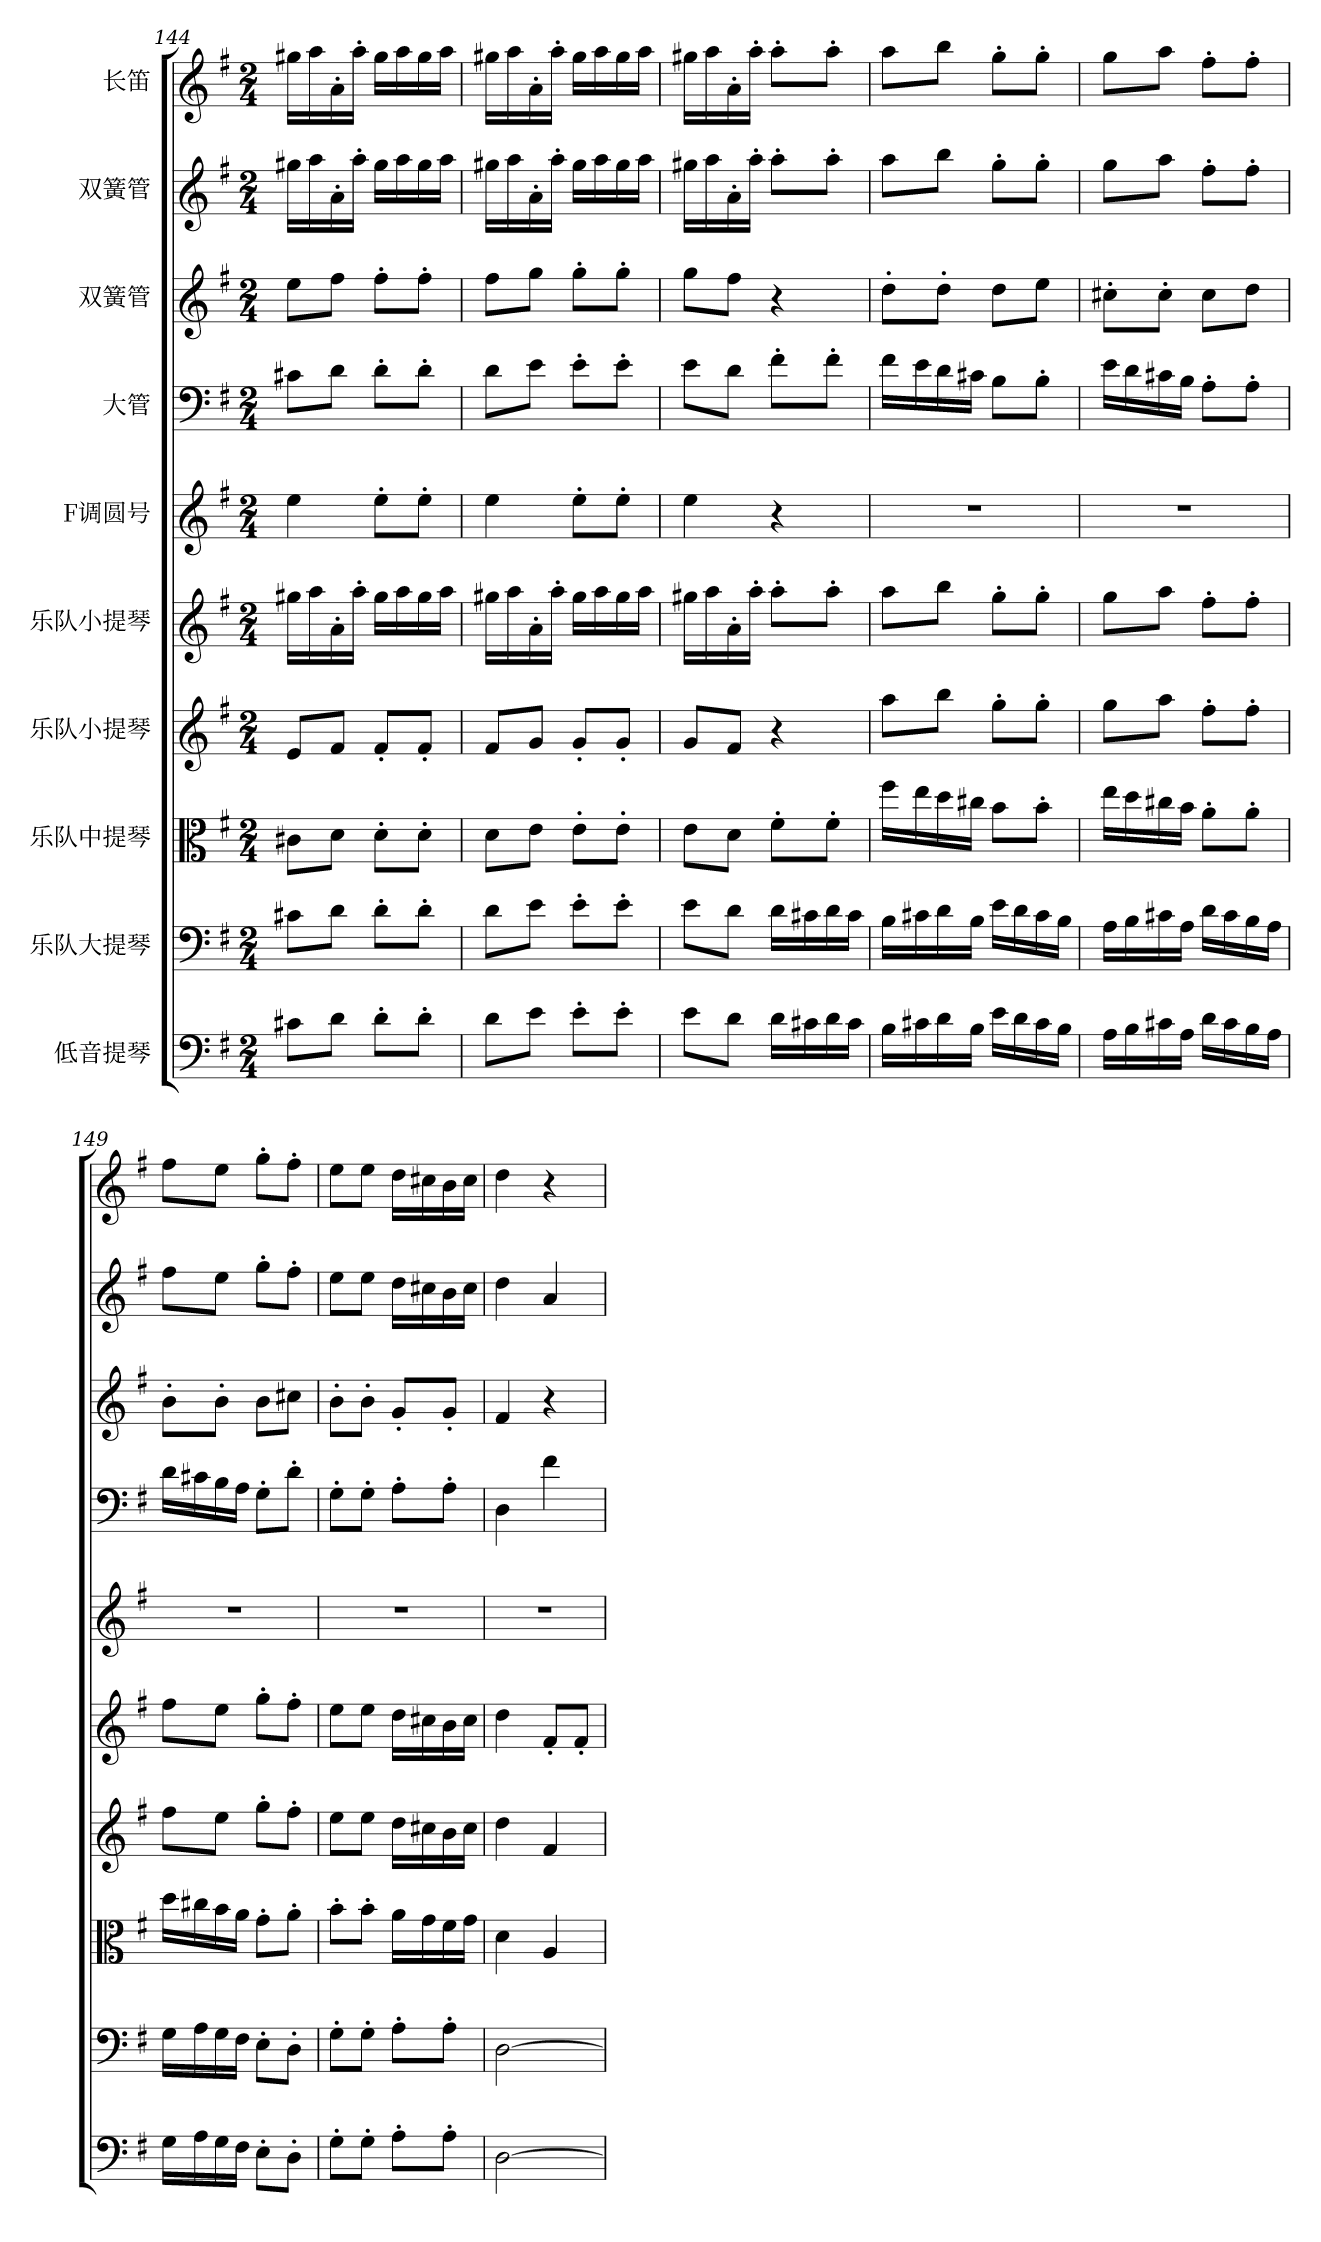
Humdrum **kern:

**kern	**kern	**kern	**kern	**kern	**kern	**kern	**kern	**kern	**kern
*part10	*part9	*part8	*part7	*part6	*part5	*part4	*part3	*part2	*part1
*staff10	*staff9	*staff8	*staff7	*staff6	*staff5	*staff4	*staff3	*staff2	*staff1
*I"低音提琴	*I"乐队大提琴	*I"乐队中提琴	*I"乐队小提琴	*I"乐队小提琴	*I"F调圆号	*I"大管	*I"双簧管	*I"双簧管	*I"长笛
*clefF4	*clefF4	*clefC3	*clefG2	*clefG2	*clefG2	*clefF4	*clefG2	*clefG2	*clefG2
*ITrd7c12	*	*	*	*	*ITrd4c7	*	*	*	*
*k[f#]	*k[f#]	*k[f#]	*k[f#]	*k[f#]	*k[]	*k[f#]	*k[f#]	*k[f#]	*k[f#]
*M2/4	*M2/4	*M2/4	*M2/4	*M2/4	*M2/4	*M2/4	*M2/4	*M2/4	*M2/4
=144	=144	=144	=144	=144	=144	=144	=144	=144	=144
8C#X\L	8c#X\L	8c#X\L	8e/L	16gg#X\LL	4a\	8c#X\L	8ee\L	16gg#X\LL	16gg#X\LL
.	.	.	.	16aa\	.	.	.	16aa\	16aa\
8D\J	8d\J	8d\J	8f#/J	16a'\	.	8d\J	8ff#\J	16a'\	16a'\
.	.	.	.	16aa'\JJ	.	.	.	16aa'\JJ	16aa'\JJ
8D'\L	8d'\L	8d'\L	8f#'/L	16gg#\LL	8a'\L	8d'\L	8ff#'\L	16gg#\LL	16gg#\LL
.	.	.	.	16aa\	.	.	.	16aa\	16aa\
8D'\J	8d'\J	8d'\J	8f#'/J	16gg#\	8a'\J	8d'\J	8ff#'\J	16gg#\	16gg#\
.	.	.	.	16aa\JJ	.	.	.	16aa\JJ	16aa\JJ
=145	=145	=145	=145	=145	=145	=145	=145	=145	=145
8D\L	8d\L	8d\L	8f#/L	16gg#X\LL	4a\	8d\L	8ff#\L	16gg#X\LL	16gg#X\LL
.	.	.	.	16aa\	.	.	.	16aa\	16aa\
8E\J	8e\J	8e\J	8g/J	16a'\	.	8e\J	8gg\J	16a'\	16a'\
.	.	.	.	16aa'\JJ	.	.	.	16aa'\JJ	16aa'\JJ
8E'\L	8e'\L	8e'\L	8g'/L	16gg#\LL	8a'\L	8e'\L	8gg'\L	16gg#\LL	16gg#\LL
.	.	.	.	16aa\	.	.	.	16aa\	16aa\
8E'\J	8e'\J	8e'\J	8g'/J	16gg#\	8a'\J	8e'\J	8gg'\J	16gg#\	16gg#\
.	.	.	.	16aa\JJ	.	.	.	16aa\JJ	16aa\JJ
!!LO:PB:g=z
=146	=146	=146	=146	=146	=146	=146	=146	=146	=146
8E\L	8e\L	8e\L	8g/L	16gg#X\LL	4a\	8e\L	8gg\L	16gg#X\LL	16gg#X\LL
.	.	.	.	16aa\	.	.	.	16aa\	16aa\
8D\J	8d\J	8d\J	8f#/J	16a'\	.	8d\J	8ff#\J	16a'\	16a'\
.	.	.	.	16aa'\JJ	.	.	.	16aa'\JJ	16aa'\JJ
16D\LL	16d\LL	8f#'\L	4r	8aa'\L	4r	8f#'\L	4r	8aa'\L	8aa'\L
16C#X\	16c#X\	.	.	.	.	.	.	.	.
16D\	16d\	8f#'\J	.	8aa'\J	.	8f#'\J	.	8aa'\J	8aa'\J
16C#\JJ	16c#\JJ	.	.	.	.	.	.	.	.
=147	=147	=147	=147	=147	=147	=147	=147	=147	=147
16BB\LL	16B\LL	16ff#\LL	8aa\L	8aa\L	2r	16f#\LL	8dd'\L	8aa\L	8aa\L
16C#X\	16c#X\	16ee\	.	.	.	16e\	.	.	.
16D\	16d\	16dd\	8bb\J	8bb\J	.	16d\	8dd'\J	8bb\J	8bb\J
16BB\JJ	16B\JJ	16cc#X\JJ	.	.	.	16c#X\JJ	.	.	.
16E\LL	16e\LL	8b\L	8gg'\L	8gg'\L	.	8B\L	8dd\L	8gg'\L	8gg'\L
16D\	16d\	.	.	.	.	.	.	.	.
16C#\	16c#\	8b'\J	8gg'\J	8gg'\J	.	8B'\J	8ee\J	8gg'\J	8gg'\J
16BB\JJ	16B\JJ	.	.	.	.	.	.	.	.
=148	=148	=148	=148	=148	=148	=148	=148	=148	=148
16AA\LL	16A\LL	16ee\LL	8gg\L	8gg\L	2r	16e\LL	8cc#X'\L	8gg\L	8gg\L
16BB\	16B\	16dd\	.	.	.	16d\	.	.	.
16C#X\	16c#X\	16cc#X\	8aa\J	8aa\J	.	16c#X\	8cc#'\J	8aa\J	8aa\J
16AA\JJ	16A\JJ	16b\JJ	.	.	.	16B\JJ	.	.	.
16D\LL	16d\LL	8a'\L	8ff#'\L	8ff#'\L	.	8A'\L	8cc#\L	8ff#'\L	8ff#'\L
16C#\	16c#\	.	.	.	.	.	.	.	.
16BB\	16B\	8a'\J	8ff#'\J	8ff#'\J	.	8A'\J	8dd\J	8ff#'\J	8ff#'\J
16AA\JJ	16A\JJ	.	.	.	.	.	.	.	.
=149	=149	=149	=149	=149	=149	=149	=149	=149	=149
16GG\LL	16G\LL	16dd\LL	8ff#\L	8ff#\L	2r	16d\LL	8b'\L	8ff#\L	8ff#\L
16AA\	16A\	16cc#X\	.	.	.	16c#X\	.	.	.
16GG\	16G\	16b\	8ee\J	8ee\J	.	16B\	8b'\J	8ee\J	8ee\J
16FF#\JJ	16F#\JJ	16a\JJ	.	.	.	16A\JJ	.	.	.
8EE'\L	8E'\L	8g'\L	8gg'\L	8gg'\L	.	8G'\L	8b\L	8gg'\L	8gg'\L
8DD'\J	8D'\J	8a'\J	8ff#'\J	8ff#'\J	.	8d'\J	8cc#X\J	8ff#'\J	8ff#'\J
!!LO:PB:g=z
=150	=150	=150	=150	=150	=150	=150	=150	=150	=150
8GG'\L	8G'\L	8b'\L	8ee\L	8ee\L	2r	8G'\L	8b'\L	8ee\L	8ee\L
8GG'\J	8G'\J	8b'\J	8ee\J	8ee\J	.	8G'\J	8b'\J	8ee\J	8ee\J
8AA'\L	8A'\L	16a\LL	16dd\LL	16dd\LL	.	8A'\L	8g'/L	16dd\LL	16dd\LL
.	.	16g\	16cc#X\	16cc#X\	.	.	.	16cc#X\	16cc#X\
8AA'\J	8A'\J	16f#\	16b\	16b\	.	8A'\J	8g'/J	16b\	16b\
.	.	16g\JJ	16cc#\JJ	16cc#\JJ	.	.	.	16cc#\JJ	16cc#\JJ
=151	=151	=151	=151	=151	=151	=151	=151	=151	=151
[2DD\	[2D\	4d\	4dd\	4dd\	2r	4D\	4f#/	4dd\	4dd\
.	.	4A/	4f#/	8f#'/L	.	4f#\	4r	4a/	4r
.	.	.	.	8f#'/J	.	.	.	.	.
=	=	=	=	=	=	=	=	=	=
*-	*-	*-	*-	*-	*-	*-	*-	*-	*-
